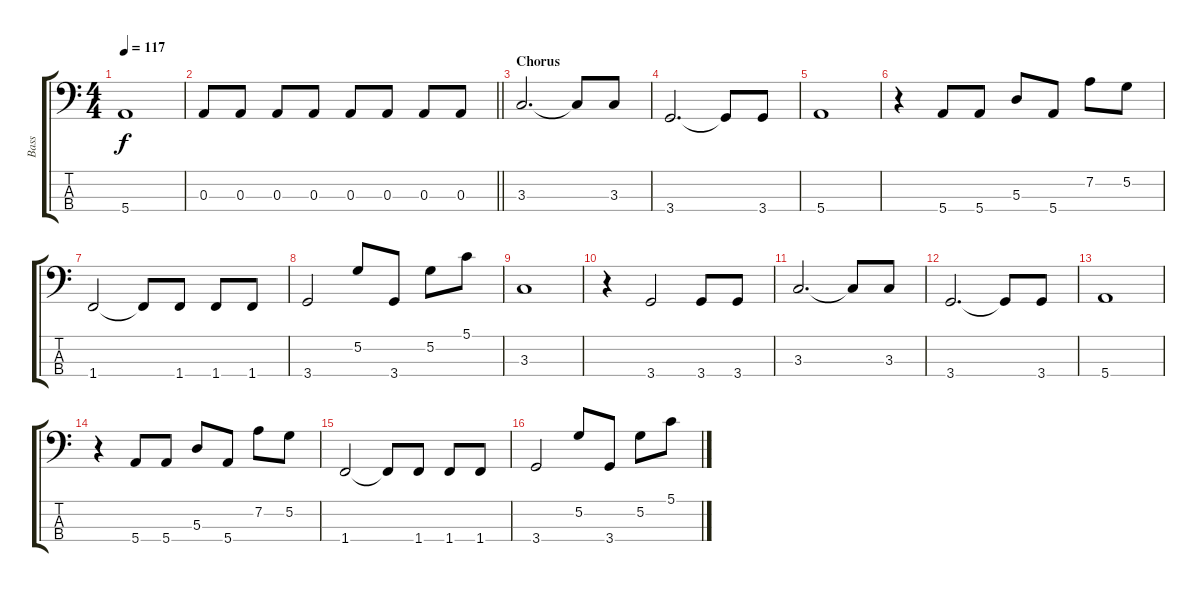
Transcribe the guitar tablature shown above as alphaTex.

\track ("Bass" "Bass") {instrument electricbassfinger}
\staff {score tabs}
\tuning (G2 D2 A1 E1) {hide}
\ts (4 4)
\tempo 117
\clef f4
\ks c
5.4.1{dy f} |
\barLineRight lightlight
0.3.8 0.3.8 0.3.8 0.3.8 0.3.8 0.3.8 0.3.8 0.3.8 |
\section ("" "Chorus")
3.3.2{d} 3.3{t}.8 3.3.8 |
3.4.2{d} 3.4{t}.8 3.4.8 |
5.4.1 |
r.4 5.4.8 5.4.8 5.3.8 5.4.8 7.2.8 5.2.8 |
1.4.2 1.4{t}.8 1.4.8 1.4.8 1.4.8 |
3.4.2 5.2.8 3.4.8 5.2.8 5.1.8 |
3.3.1 |
r.4 3.4.2 3.4.8 3.4.8 |
3.3.2{d} 3.3{t}.8 3.3.8 |
3.4.2{d} 3.4{t}.8 3.4.8 |
5.4.1 |
r.4 5.4.8 5.4.8 5.3.8 5.4.8 7.2.8 5.2.8 |
1.4.2 1.4{t}.8 1.4.8 1.4.8 1.4.8 |
3.4.2 5.2.8 3.4.8 5.2.8 5.1.8
